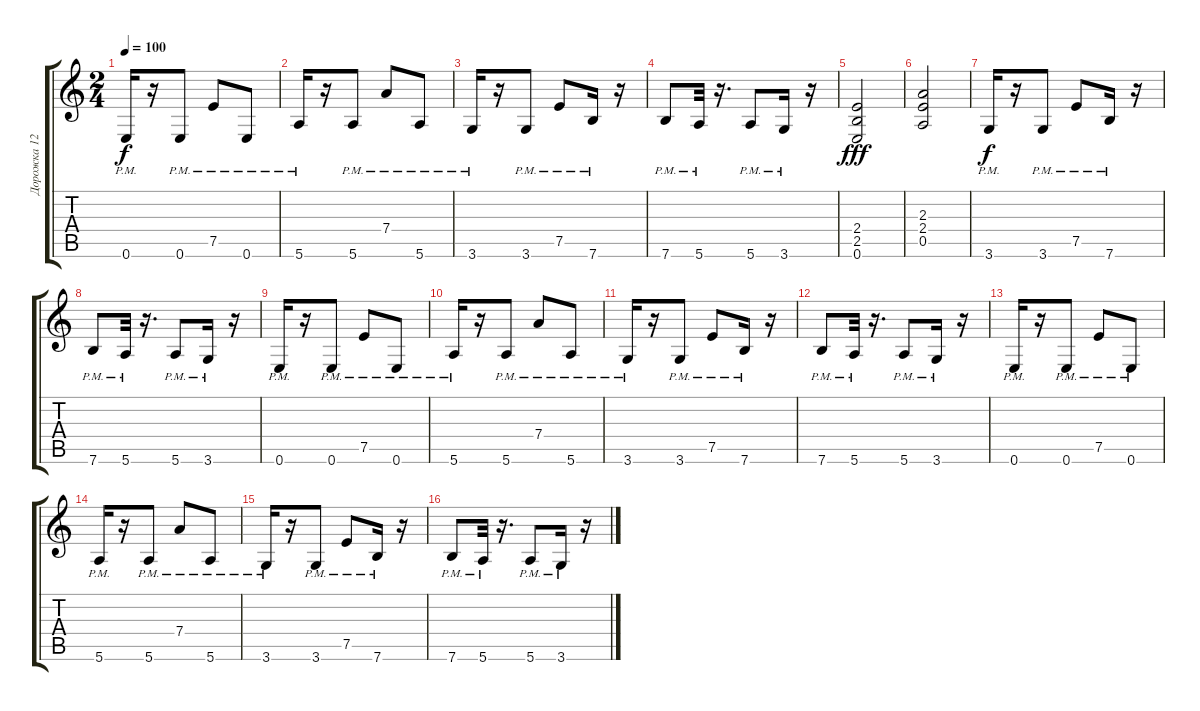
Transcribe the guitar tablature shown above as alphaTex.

\track ("Дорожка 12" "Дорожка 12") {instrument electricguitarclean}
\staff {score tabs}
\tuning (E4 B3 G3 D3 A2 E2) {hide}
\ts (2 4)
\tempo 100
\clef g2
\ks c
0.6{pm}.16{dy f} r.16 0.6{pm}.8 7.5{pm}.8 0.6{pm}.8 |
5.6{pm}.16 r.16 5.6{pm}.8 7.4{pm}.8 5.6{pm}.8 |
3.6{pm}.16 r.16 3.6{pm}.8 7.5{pm}.8 7.6{pm}.16 r.16 |
7.6{pm}.8 5.6{pm}.32 r.16{d} 5.6{pm}.8 3.6{pm}.16 r.16 |
(2.4 2.5 0.6).2{dy fff} |
(2.3 2.4 0.5).2 |
3.6{pm}.16{dy f} r.16 3.6{pm}.8 7.5{pm}.8 7.6{pm}.16 r.16 |
7.6{pm}.8 5.6{pm}.32 r.16{d} 5.6{pm}.8 3.6{pm}.16 r.16 |
0.6{pm}.16 r.16 0.6{pm}.8 7.5{pm}.8 0.6{pm}.8 |
5.6{pm}.16 r.16 5.6{pm}.8 7.4{pm}.8 5.6{pm}.8 |
3.6{pm}.16 r.16 3.6{pm}.8 7.5{pm}.8 7.6{pm}.16 r.16 |
7.6{pm}.8 5.6{pm}.32 r.16{d} 5.6{pm}.8 3.6{pm}.16 r.16 |
0.6{pm}.16 r.16 0.6{pm}.8 7.5{pm}.8 0.6{pm}.8 |
5.6{pm}.16 r.16 5.6{pm}.8 7.4{pm}.8 5.6{pm}.8 |
3.6{pm}.16 r.16 3.6{pm}.8 7.5{pm}.8 7.6{pm}.16 r.16 |
7.6{pm}.8 5.6{pm}.32 r.16{d} 5.6{pm}.8 3.6{pm}.16 r.16
